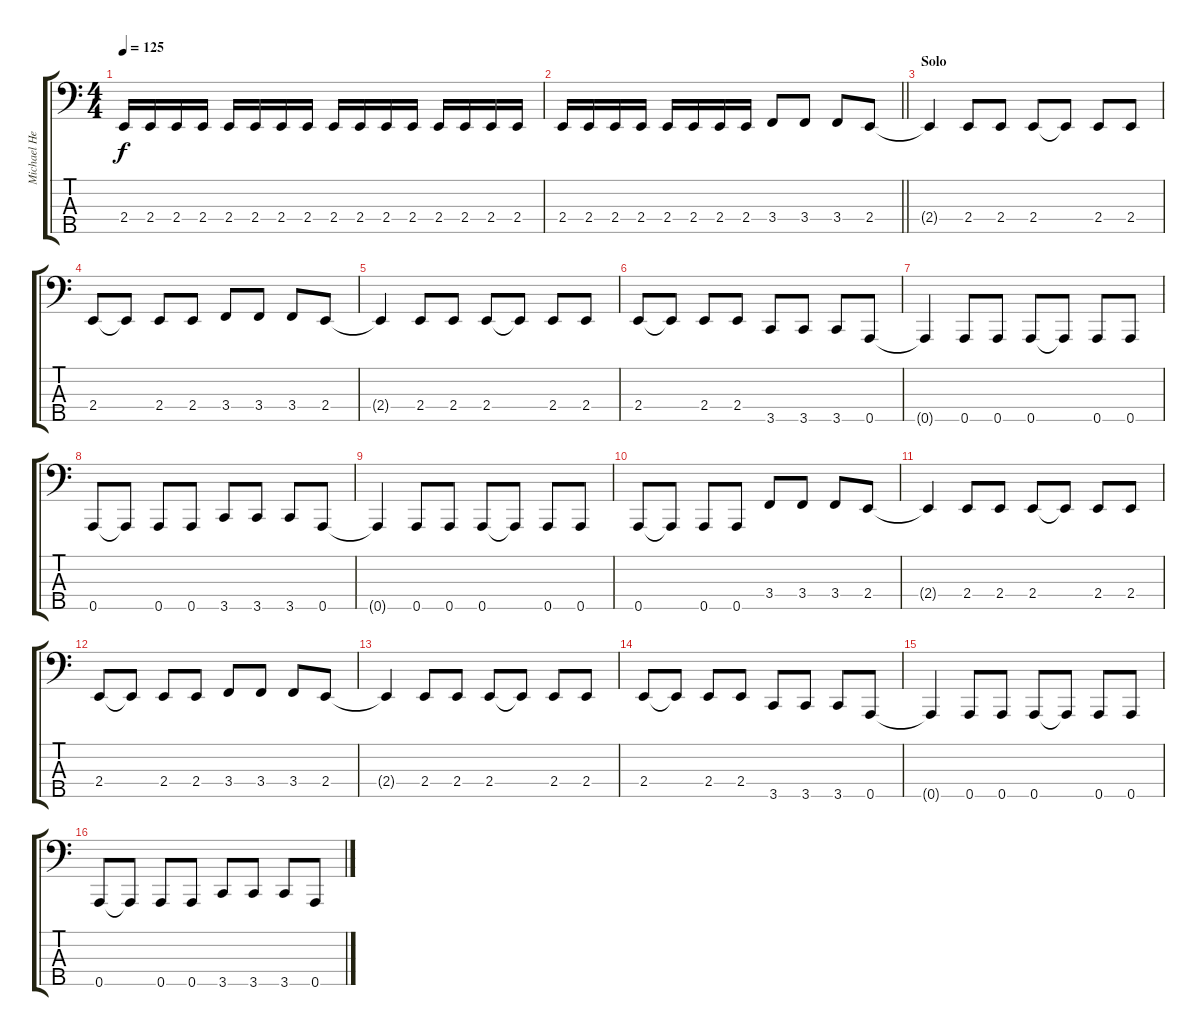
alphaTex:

\track ("Michael Hedlund" "Michael He") {instrument electricbasspick}
\staff {score tabs}
\tuning (F2 C2 G1 D1 A0) {hide}
\ts (4 4)
\tempo 125
\clef f4
\ks c
2.4.16{dy f} 2.4.16 2.4.16 2.4.16 2.4.16 2.4.16 2.4.16 2.4.16 2.4.16 2.4.16 2.4.16 2.4.16 2.4.16 2.4.16 2.4.16 2.4.16 |
\barLineRight lightlight
2.4.16 2.4.16 2.4.16 2.4.16 2.4.16 2.4.16 2.4.16 2.4.16 3.4.8 3.4.8 3.4.8 2.4.8 |
\section ("" "Solo")
2.4{t}.4 2.4.8 2.4.8 2.4.8 2.4{t}.8 2.4.8 2.4.8 |
2.4.8 2.4{t}.8 2.4.8 2.4.8 3.4.8 3.4.8 3.4.8 2.4.8 |
2.4{t}.4 2.4.8 2.4.8 2.4.8 2.4{t}.8 2.4.8 2.4.8 |
2.4.8 2.4{t}.8 2.4.8 2.4.8 3.5.8 3.5.8 3.5.8 0.5.8 |
0.5{t}.4 0.5.8 0.5.8 0.5.8 0.5{t}.8 0.5.8 0.5.8 |
0.5.8 0.5{t}.8 0.5.8 0.5.8 3.5.8 3.5.8 3.5.8 0.5.8 |
0.5{t}.4 0.5.8 0.5.8 0.5.8 0.5{t}.8 0.5.8 0.5.8 |
0.5.8 0.5{t}.8 0.5.8 0.5.8 3.4.8 3.4.8 3.4.8 2.4.8 |
2.4{t}.4 2.4.8 2.4.8 2.4.8 2.4{t}.8 2.4.8 2.4.8 |
2.4.8 2.4{t}.8 2.4.8 2.4.8 3.4.8 3.4.8 3.4.8 2.4.8 |
2.4{t}.4 2.4.8 2.4.8 2.4.8 2.4{t}.8 2.4.8 2.4.8 |
2.4.8 2.4{t}.8 2.4.8 2.4.8 3.5.8 3.5.8 3.5.8 0.5.8 |
0.5{t}.4 0.5.8 0.5.8 0.5.8 0.5{t}.8 0.5.8 0.5.8 |
0.5.8 0.5{t}.8 0.5.8 0.5.8 3.5.8 3.5.8 3.5.8 0.5.8
